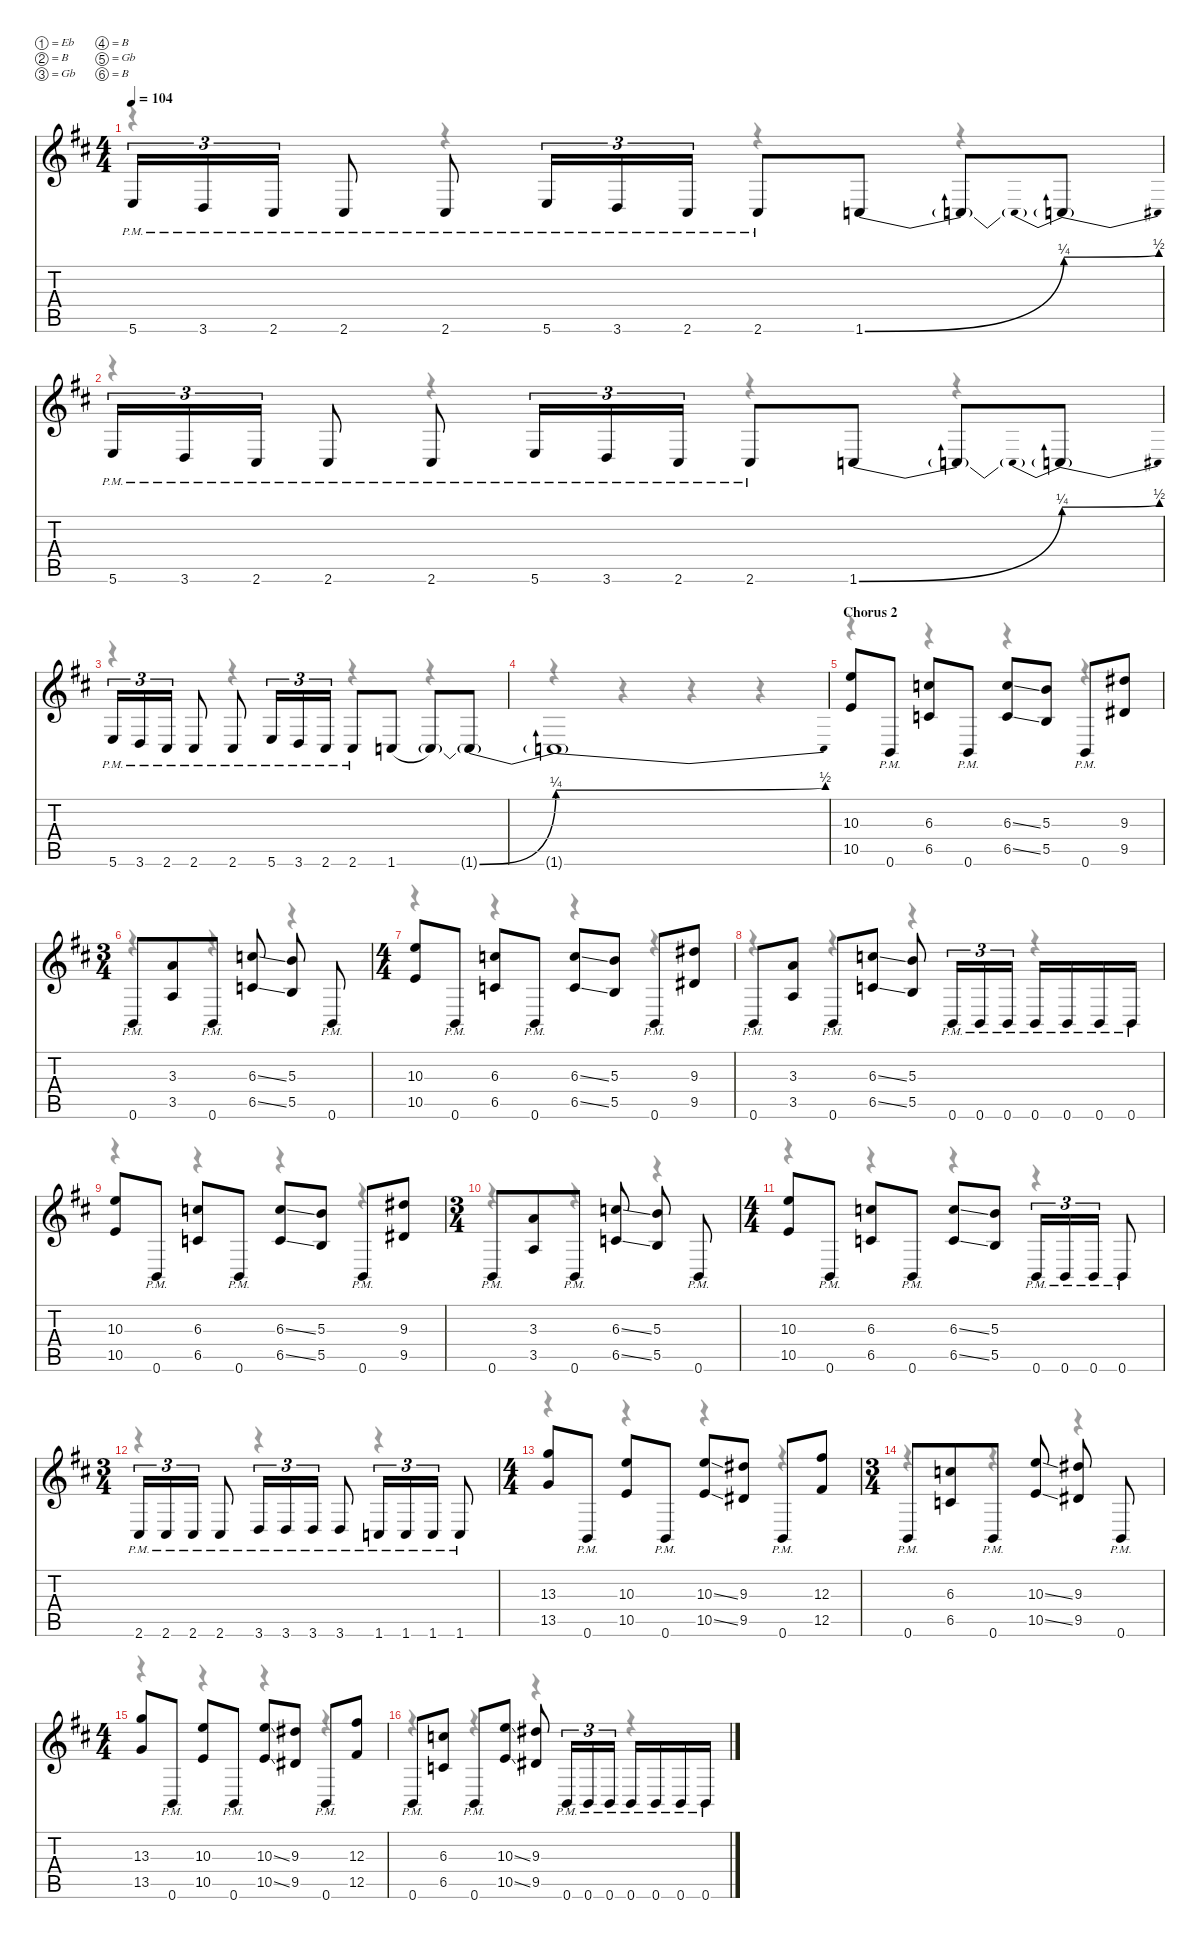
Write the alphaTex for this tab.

\defaultSystemsLayout 4
\hideDynamics
\bracketExtendMode nobrackets
\singleTrackTrackNamePolicy hidden
\multiTrackTrackNamePolicy hidden
\firstSystemTrackNameMode fullname
\otherSystemsTrackNameOrientation horizontal
\track ("Rhythm Guitar 1" "dist.guit.") {mute instrument distortionguitar}
\staff {score tabs}
\tuning (Eb4 B3 Gb3 B2 Gb2 B1)
\voice
\ts (4 4)
\tempo 104
\clef g2
\ks bminor
5.6{pm acc forcenatural}.16{tu (3 2) dy f beam Up} 3.6{pm acc forcenatural}.16{tu (3 2) beam Up} 2.6{pm acc #}.16{tu (3 2) beam Up} 2.6{pm acc #}.8{beam Up} 2.6{pm acc #}.8{beam Up} 5.6{pm acc forcenatural}.16{tu (3 2) beam Up} 3.6{pm acc forcenatural}.16{tu (3 2) beam Up} 2.6{pm acc #}.16{tu (3 2) beam Up} 2.6{pm acc #}.8{beam Up} 1.6{be (bend 0 0 60 1) acc forcenatural}.8{beam Up} 1.6{t acc forcenatural}.8{beam Up} 1.6{be (prebendbend 0 1 60 2) t acc forcenatural}.8{beam Up} |
5.6{pm acc forcenatural}.16{tu (3 2) beam Up} 3.6{pm acc forcenatural}.16{tu (3 2) beam Up} 2.6{pm acc #}.16{tu (3 2) beam Up} 2.6{pm acc #}.8{beam Up} 2.6{pm acc #}.8{beam Up} 5.6{pm acc forcenatural}.16{tu (3 2) beam Up} 3.6{pm acc forcenatural}.16{tu (3 2) beam Up} 2.6{pm acc #}.16{tu (3 2) beam Up} 2.6{pm acc #}.8{beam Up} 1.6{be (bend 0 0 60 1) acc forcenatural}.8{beam Up} 1.6{t acc forcenatural}.8{beam Up} 1.6{be (prebendbend 0 1 60 2) t acc forcenatural}.8{beam Up} |
5.6{pm acc forcenatural}.16{tu (3 2) beam Up} 3.6{pm acc forcenatural}.16{tu (3 2) beam Up} 2.6{pm acc #}.16{tu (3 2) beam Up} 2.6{pm acc #}.8{beam Up} 2.6{pm acc #}.8{beam Up} 5.6{pm acc forcenatural}.16{tu (3 2) beam Up} 3.6{pm acc forcenatural}.16{tu (3 2) beam Up} 2.6{pm acc #}.16{tu (3 2) beam Up} 2.6{pm acc #}.8{beam Up} 1.6{be (hold 0 0 60 0) acc forcenatural}.8{beam Up} 1.6{t acc forcenatural}.8{beam Up} 1.6{be (bend 0 0 60 1) t acc forcenatural}.8{beam Up} |
1.6{be (bend 0 1 60 2) t acc forcenatural}.1{beam Up} |
\section ("" "Chorus 2")
(10.3{acc forcenatural} 10.5{acc forcenatural}).8{beam Up} 0.6{pm acc forcenatural}.8{beam Up} (6.3{acc forcenatural} 6.5{acc forcenatural}).8{beam Up} 0.6{pm acc forcenatural}.8{beam Up} (6.3{ss acc forcenatural} 6.5{ss acc forcenatural}).8{beam Up} (5.3{acc forcenatural} 5.5{acc forcenatural}).8{beam Up} 0.6{pm acc forcenatural}.8{beam Up} (9.3{acc #} 9.5{acc #}).8{beam Up} |
\ts (3 4)
\beaming (8 3 1 1 1)
0.6{pm acc forcenatural}.8{beam Up} (3.3{acc forcenatural} 3.5{acc forcenatural}).8{beam Up} 0.6{pm acc forcenatural}.8{beam Up} (6.3{ss acc forcenatural} 6.5{ss acc forcenatural}).8{beam Up} (5.3{acc forcenatural} 5.5{acc forcenatural}).8{beam Up} 0.6{pm acc forcenatural}.8{beam Up} |
\ts (4 4)
\beaming (8 2 2 2 2)
(10.3{acc forcenatural} 10.5{acc forcenatural}).8{beam Up} 0.6{pm acc forcenatural}.8{beam Up} (6.3{acc forcenatural} 6.5{acc forcenatural}).8{beam Up} 0.6{pm acc forcenatural}.8{beam Up} (6.3{ss acc forcenatural} 6.5{ss acc forcenatural}).8{beam Up} (5.3{acc forcenatural} 5.5{acc forcenatural}).8{beam Up} 0.6{pm acc forcenatural}.8{beam Up} (9.3{acc #} 9.5{acc #}).8{beam Up} |
0.6{pm acc forcenatural}.8{beam Up} (3.3{acc forcenatural} 3.5{acc forcenatural}).8{beam Up} 0.6{pm acc forcenatural}.8{beam Up} (6.3{ss acc forcenatural} 6.5{ss acc forcenatural}).8{beam Up} (5.3{acc forcenatural} 5.5{acc forcenatural}).8{beam Up} 0.6{pm acc forcenatural}.16{tu (3 2) beam Up} 0.6{pm acc forcenatural}.16{tu (3 2) beam Up} 0.6{pm acc forcenatural}.16{tu (3 2) beam Up} 0.6{pm acc forcenatural}.16{beam Up} 0.6{pm acc forcenatural}.16{beam Up} 0.6{pm acc forcenatural}.16{beam Up} 0.6{pm acc forcenatural}.16{beam Up} |
(10.3{acc forcenatural} 10.5{acc forcenatural}).8{beam Up} 0.6{pm acc forcenatural}.8{beam Up} (6.3{acc forcenatural} 6.5{acc forcenatural}).8{beam Up} 0.6{pm acc forcenatural}.8{beam Up} (6.3{ss acc forcenatural} 6.5{ss acc forcenatural}).8{beam Up} (5.3{acc forcenatural} 5.5{acc forcenatural}).8{beam Up} 0.6{pm acc forcenatural}.8{beam Up} (9.3{acc #} 9.5{acc #}).8{beam Up} |
\ts (3 4)
\beaming (8 3 1 1 1)
0.6{pm acc forcenatural}.8{beam Up} (3.3{acc forcenatural} 3.5{acc forcenatural}).8{beam Up} 0.6{pm acc forcenatural}.8{beam Up} (6.3{ss acc forcenatural} 6.5{ss acc forcenatural}).8{beam Up} (5.3{acc forcenatural} 5.5{acc forcenatural}).8{beam Up} 0.6{pm acc forcenatural}.8{beam Up} |
\ts (4 4)
\beaming (8 2 2 2 2)
(10.3{acc forcenatural} 10.5{acc forcenatural}).8{beam Up} 0.6{pm acc forcenatural}.8{beam Up} (6.3{acc forcenatural} 6.5{acc forcenatural}).8{beam Up} 0.6{pm acc forcenatural}.8{beam Up} (6.3{ss acc forcenatural} 6.5{ss acc forcenatural}).8{beam Up} (5.3{acc forcenatural} 5.5{acc forcenatural}).8{beam Up} 0.6{pm acc forcenatural}.16{tu (3 2) beam Up} 0.6{pm acc forcenatural}.16{tu (3 2) beam Up} 0.6{pm acc forcenatural}.16{tu (3 2) beam Up} 0.6{pm acc forcenatural}.8{beam Up} |
\ts (3 4)
\beaming (8 3 1 1 1)
2.6{pm acc #}.16{tu (3 2) beam Up} 2.6{pm acc #}.16{tu (3 2) beam Up} 2.6{pm acc #}.16{tu (3 2) beam Up} 2.6{pm acc #}.8{beam Up} 3.6{pm acc forcenatural}.16{tu (3 2) beam Up} 3.6{pm acc forcenatural}.16{tu (3 2) beam Up} 3.6{pm acc forcenatural}.16{tu (3 2) beam Up} 3.6{pm acc forcenatural}.8{beam Up} 1.6{pm acc forcenatural}.16{tu (3 2) beam Up} 1.6{pm acc forcenatural}.16{tu (3 2) beam Up} 1.6{pm acc forcenatural}.16{tu (3 2) beam Up} 1.6{pm acc forcenatural}.8{beam Up} |
\ts (4 4)
\beaming (8 2 2 2 2)
(13.3{acc forcenatural} 13.5{acc forcenatural}).8{beam Up} 0.6{pm acc forcenatural}.8{beam Up} (10.3{acc forcenatural} 10.5{acc forcenatural}).8{beam Up} 0.6{pm acc forcenatural}.8{beam Up} (10.3{ss acc forcenatural} 10.5{ss acc forcenatural}).8{beam Up} (9.3{acc #} 9.5{acc #}).8{beam Up} 0.6{pm acc forcenatural}.8{beam Up} (12.3{acc #} 12.5{acc #}).8{beam Up} |
\ts (3 4)
\beaming (8 3 1 1 1)
0.6{pm acc forcenatural}.8{beam Up} (6.3{acc forcenatural} 6.5{acc forcenatural}).8{beam Up} 0.6{pm acc forcenatural}.8{beam Up} (10.3{ss acc forcenatural} 10.5{ss acc forcenatural}).8{beam Up} (9.3{acc #} 9.5{acc #}).8{beam Up} 0.6{pm acc forcenatural}.8{beam Up} |
\ts (4 4)
\beaming (8 2 2 2 2)
(13.3{acc forcenatural} 13.5{acc forcenatural}).8{beam Up} 0.6{pm acc forcenatural}.8{beam Up} (10.3{acc forcenatural} 10.5{acc forcenatural}).8{beam Up} 0.6{pm acc forcenatural}.8{beam Up} (10.3{ss acc forcenatural} 10.5{ss acc forcenatural}).8{beam Up} (9.3{acc #} 9.5{acc #}).8{beam Up} 0.6{pm acc forcenatural}.8{beam Up} (12.3{acc #} 12.5{acc #}).8{beam Up} |
0.6{pm acc forcenatural}.8{beam Up} (6.3{acc forcenatural} 6.5{acc forcenatural}).8{beam Up} 0.6{pm acc forcenatural}.8{beam Up} (10.3{ss acc forcenatural} 10.5{ss acc forcenatural}).8{beam Up} (9.3{acc #} 9.5{acc #}).8{beam Up} 0.6{pm acc forcenatural}.16{tu (3 2) beam Up} 0.6{pm acc forcenatural}.16{tu (3 2) beam Up} 0.6{pm acc forcenatural}.16{tu (3 2) beam Up} 0.6{pm acc forcenatural}.16{beam Up} 0.6{pm acc forcenatural}.16{beam Up} 0.6{pm acc forcenatural}.16{beam Up} 0.6{pm acc forcenatural}.16{beam Up}
\voice
\clef g2
\ottava regular
\simile none
\ks bminor
r.4{dy mf beam Down} r.4{beam Down} r.4{beam Down} r.4{beam Down} |
r.4{beam Down} r.4{beam Down} r.4{beam Down} r.4{beam Down} |
r.4{beam Down} r.4{beam Down} r.4{beam Down} r.4{beam Down} |
r.4{beam Down} r.4{beam Down} r.4{beam Down} r.4{beam Down} |
r.4{beam Down} r.4{beam Down} r.4{beam Down} r.4{beam Down} |
r.4{beam Down} r.4{beam Down} r.4{beam Down} |
r.4{beam Down} r.4{beam Down} r.4{beam Down} r.4{beam Down} |
r.4{beam Down} r.4{beam Down} r.4{beam Down} r.4{beam Down} |
r.4{beam Down} r.4{beam Down} r.4{beam Down} r.4{beam Down} |
r.4{beam Down} r.4{beam Down} r.4{beam Down} |
r.4{beam Down} r.4{beam Down} r.4{beam Down} r.4{beam Down} |
r.4{beam Down} r.4{beam Down} r.4{beam Down} |
r.4{beam Down} r.4{beam Down} r.4{beam Down} r.4{beam Down} |
r.4{beam Down} r.4{beam Down} r.4{beam Down} |
r.4{beam Down} r.4{beam Down} r.4{beam Down} r.4{beam Down} |
r.4{beam Down} r.4{beam Down} r.4{beam Down} r.4{beam Down}
